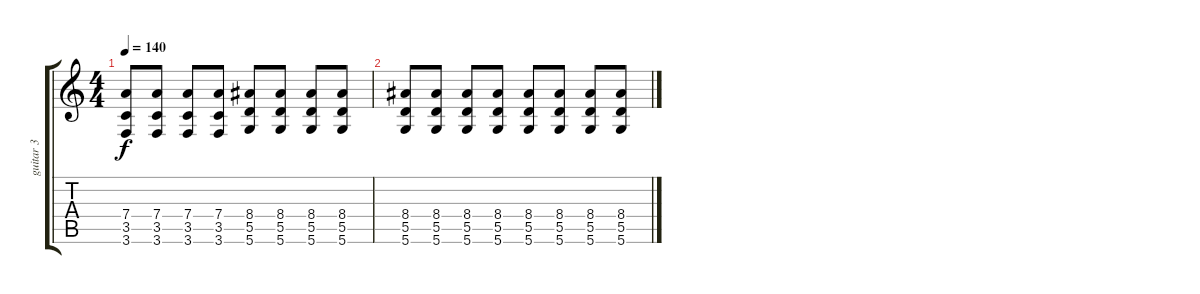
\track ("guitar 3" "guitar 3") {instrument distortionguitar}
\staff {score tabs}
\tuning (E4 B3 G3 D3 A2 D2) {hide}
\ts (4 4)
\tempo 140
\clef g2
\ks c
(7.4 3.5 3.6).8{dy f} (7.4 3.5 3.6).8 (7.4 3.5 3.6).8 (7.4 3.5 3.6).8 (8.4 5.5 5.6).8 (8.4 5.5 5.6).8 (8.4 5.5 5.6).8 (8.4 5.5 5.6).8 |
(8.4 5.5 5.6).8 (8.4 5.5 5.6).8 (8.4 5.5 5.6).8 (8.4 5.5 5.6).8 (8.4 5.5 5.6).8 (8.4 5.5 5.6).8 (8.4 5.5 5.6).8 (8.4 5.5 5.6).8
